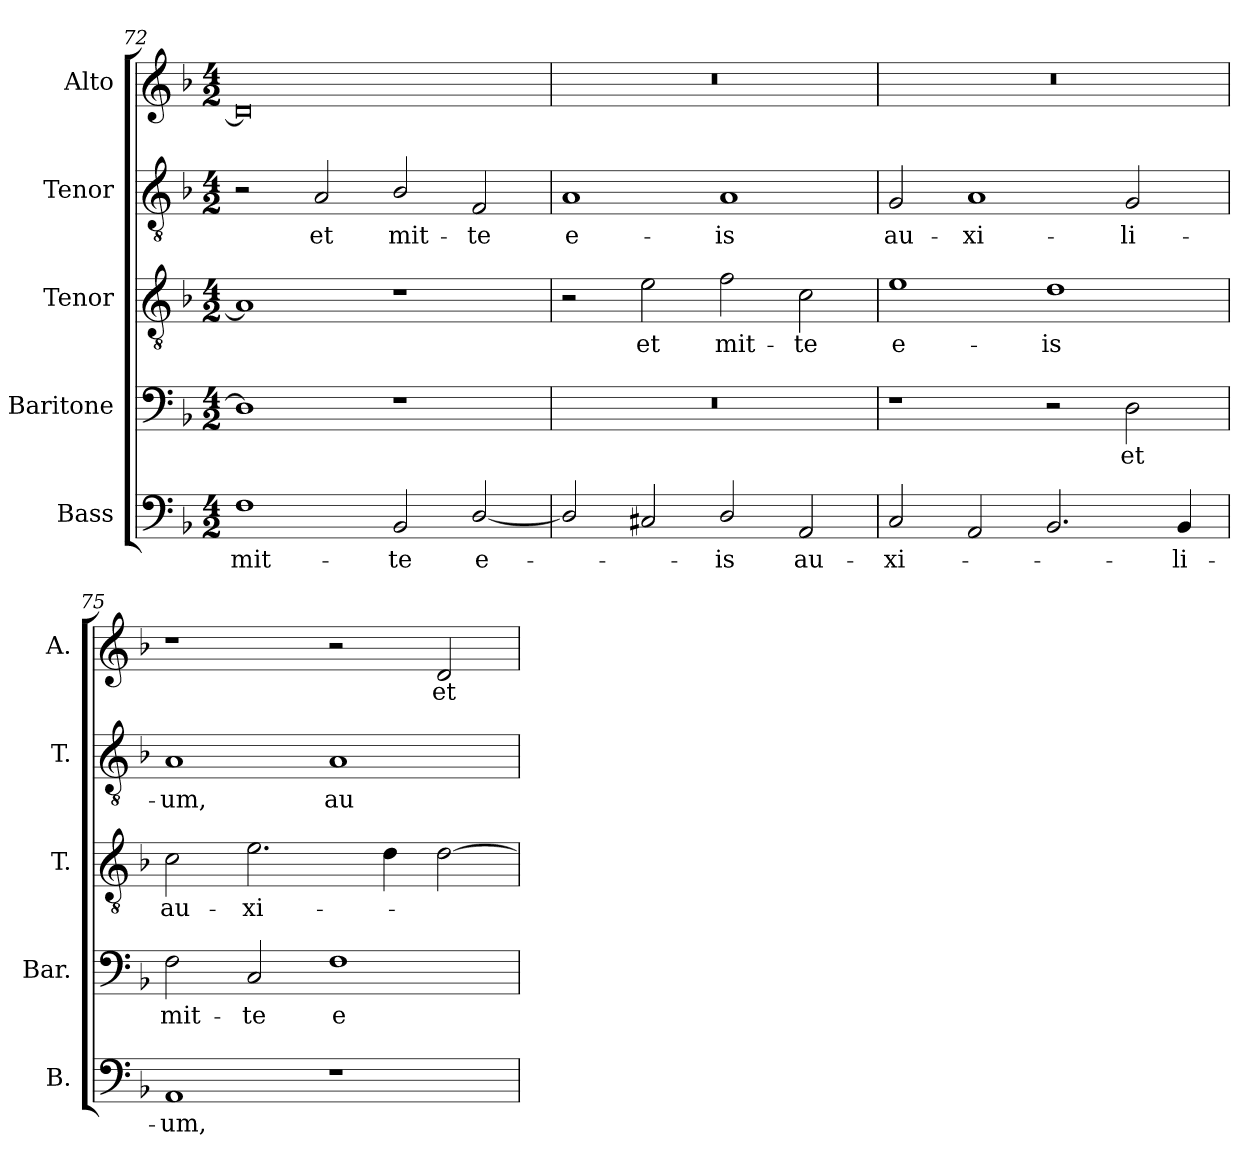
**kern	**text	**kern	**text	**kern	**text	**kern	**text	**kern	**text
*part5	*part5	*part4	*part4	*part3	*part3	*part2	*part2	*part1	*part1
*staff5	*staff5	*staff4	*staff4	*staff3	*staff3	*staff2	*staff2	*staff1	*staff1
*I"Bass	*	*I"Baritone	*	*I"Tenor	*	*I"Tenor	*	*I"Alto	*
*I'B.	*	*I'Bar.	*	*I'T.	*	*I'T.	*	*I'A.	*
*clefF4	*	*clefF4	*	*clefGv2	*	*clefGv2	*	*clefG2	*
*	*	*	*	*ITrd7c12	*	*ITrd7c12	*	*	*
*k[b-]	*	*k[b-]	*	*k[b-]	*	*k[b-]	*	*k[b-]	*
*F:	*	*F:	*	*F:	*	*F:	*	*F:	*
*M4/2	*	*M4/2	*	*M4/2	*	*M4/2	*	*M4/2	*
=72	=72	=72	=72	=72	=72	=72	=72	=72	=72
!	!LO:LY:b:color=#000000	!	!	!	!	!	!	!	!
1Fi	mit-	1Di]	.	1AAi]	.	2r	.	0di]	.
!	!	!	!	!	!	!	!LO:LY:b:color=#000000	!	!
.	.	.	.	.	.	2AAi/	et	.	.
!	!LO:LY:b:color=#000000	!	!	!	!	!	!	!	!
!	!	!	!	!	!	!	!LO:LY:b:color=#000000	!	!
2BB-i/	-te	1r	.	1r	.	2BB-i/	mit-	.	.
!	!LO:LY:b:color=#000000	!	!	!	!	!	!	!	!
!	!	!	!	!	!	!	!LO:LY:b:color=#000000	!	!
[2Di/	e-	.	.	.	.	2FFi/	-te	.	.
=73	=73	=73	=73	=73	=73	=73	=73	=73	=73
!	!	!LO:N:vis=1	!	!	!	!	!	!	!
!	!	!	!	!	!	!	!LO:LY:b:color=#000000	!LO:N:vis=1	!
2Di/]	.	0r	.	2r	.	1AAi	e-	0r	.
!	!	!	!	!	!LO:LY:b:color=#000000	!	!	!	!
2C#Xi/	.	.	.	2Ei\	et	.	.	.	.
!	!LO:LY:b:color=#000000	!	!	!	!	!	!	!	!
!	!	!	!	!	!LO:LY:b:color=#000000	!	!	!	!
!	!	!	!	!	!	!	!LO:LY:b:color=#000000	!	!
2Di/	-is	.	.	2Fi\	mit-	1AAi	-is	.	.
!	!LO:LY:b:color=#000000	!	!	!	!	!	!	!	!
!	!	!	!	!	!LO:LY:b:color=#000000	!	!	!	!
2AAi/	au-	.	.	2Ci\	-te	.	.	.	.
=74	=74	=74	=74	=74	=74	=74	=74	=74	=74
!	!LO:LY:b:color=#000000	!	!	!	!	!	!	!	!
!	!	!	!	!	!LO:LY:b:color=#000000	!	!	!	!
!	!	!	!	!	!	!	!LO:LY:b:color=#000000	!LO:N:vis=1	!
2Ci/	-xi-	1r	.	1Ei	e-	2GGi/	au-	0r	.
!	!	!	!	!	!	!	!LO:LY:b:color=#000000	!	!
2AAi/	.	.	.	.	.	1AAi	-xi-	.	.
!	!	!	!	!	!LO:LY:b:color=#000000	!	!	!	!
2.BB-i/	.	2r	.	1Di	-is	.	.	.	.
!	!	!	!LO:LY:b:color=#000000	!	!	!	!	!	!
!	!	!	!	!	!	!	!LO:LY:b:color=#000000	!	!
.	.	2Di\	et	.	.	2GGi/	-li-	.	.
!	!LO:LY:b:color=#000000	!	!	!	!	!	!	!	!
4BB-i/	-li-	.	.	.	.	.	.	.	.
!!LO:PB:g=z
=75	=75	=75	=75	=75	=75	=75	=75	=75	=75
!	!LO:LY:b:color=#000000	!	!	!	!	!	!	!	!
!	!	!	!LO:LY:b:color=#000000	!	!	!	!	!	!
!	!	!	!	!	!LO:LY:b:color=#000000	!	!	!	!
!	!	!	!	!	!	!	!LO:LY:b:color=#000000	!	!
1AAi	-um,	2Fi\	mit-	2Ci\	au-	1AAi	-um,	1r	.
!	!	!	!LO:LY:b:color=#000000	!	!	!	!	!	!
!	!	!	!	!	!LO:LY:b:color=#000000	!	!	!	!
.	.	2Ci/	-te	2.Ei\	-xi-	.	.	.	.
!	!	!	!LO:LY:b:color=#000000	!	!	!	!	!	!
!	!	!	!	!	!	!	!LO:LY:b:color=#000000	!	!
1r	.	1Fi	e-	.	.	1AAi	au-	2r	.
.	.	.	.	4Di\	.	.	.	.	.
!	!	!	!	!	!	!	!	!	!LO:LY:b:color=#000000
.	.	.	.	[2Di\	.	.	.	2di/	et
=	=	=	=	=	=	=	=	=	=
*-	*-	*-	*-	*-	*-	*-	*-	*-	*-
